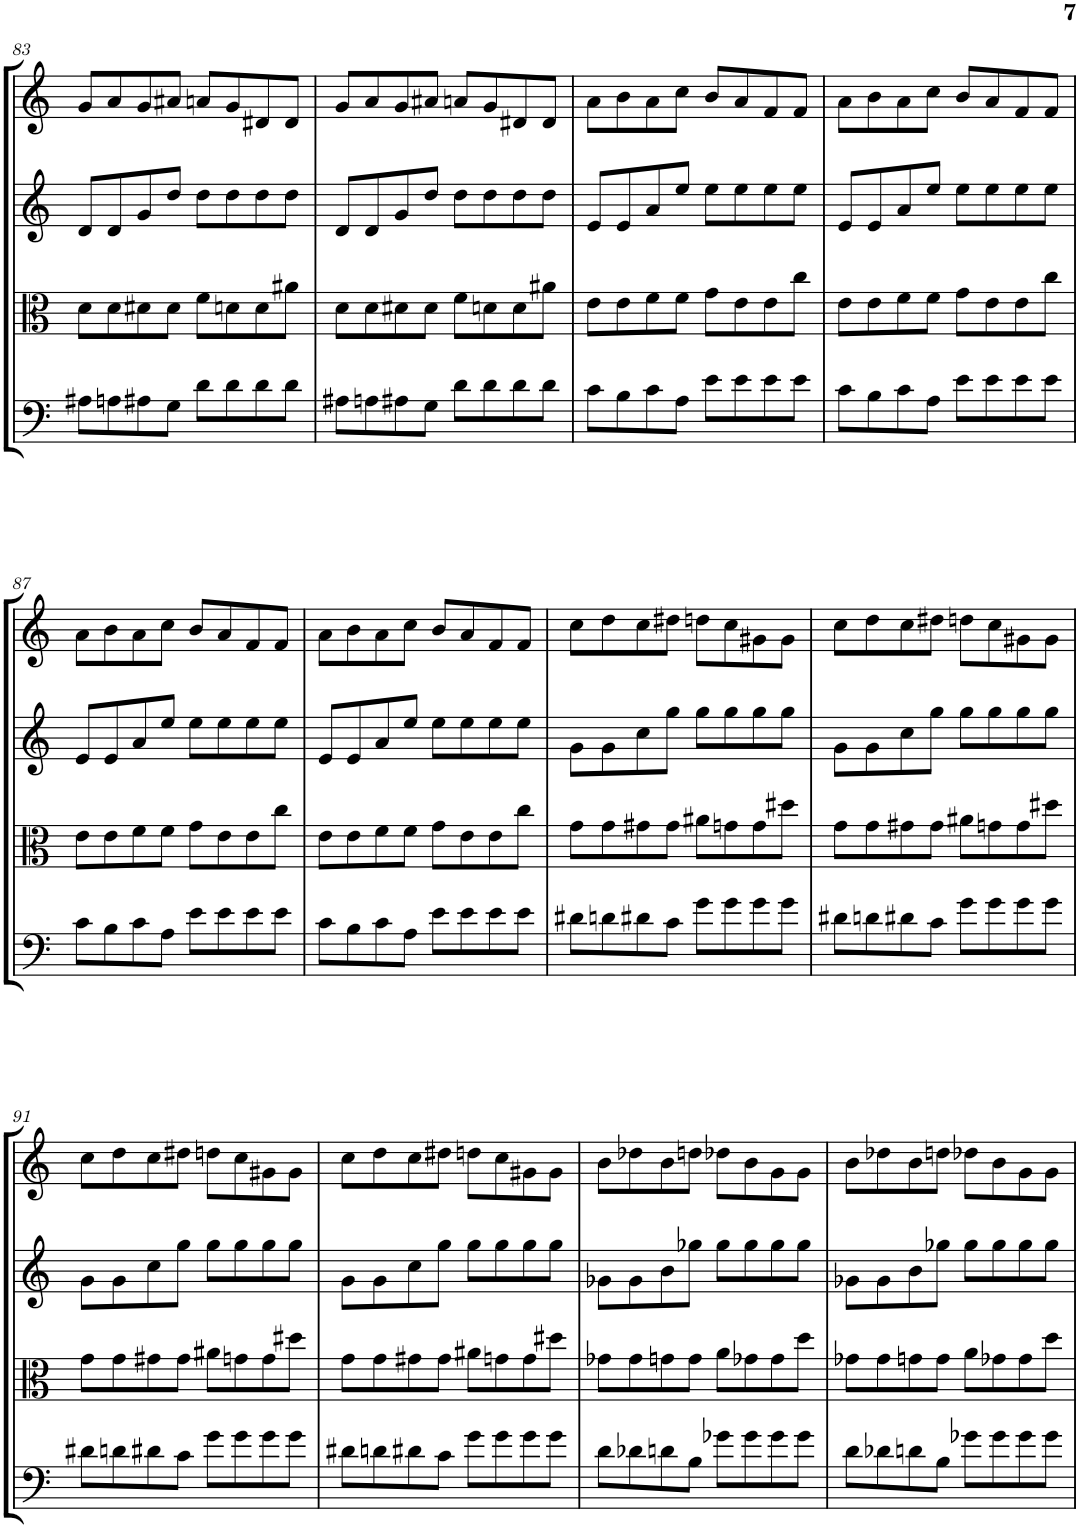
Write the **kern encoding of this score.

**kern	**kern	**kern	**kern
*part4	*part3	*part2	*part1
*staff4	*staff3	*staff2	*staff1
*I"Violoncello	*I"Viola	*I"Violin II	*I"Violin I
*I'Vc	*I'Vla	*I'Vln	*I'Vln
!!LO:PB:g=z
*clefF4	*clefC3	*clefG2	*clefG2
*k[]	*k[]	*k[]	*k[]
*M4/4	*M4/4	*M4/4	*M4/4
=83	=83	=83	=83
8A#X\L	8d\L	8d/L	8g/L
8An\	8d\	8d/	8a/
8A#X\	8d#X\	8g/	8g/
8G\J	8d#\J	8dd/J	8a#X/J
8d\L	8f\L	8dd\L	8an/L
8d\	8dn\	8dd\	8g/
8d\	8d\	8dd\	8d#X/
8d\J	8a#X\J	8dd\J	8d#/J
=84	=84	=84	=84
8A#X\L	8d\L	8d/L	8g/L
8An\	8d\	8d/	8a/
8A#X\	8d#X\	8g/	8g/
8G\J	8d#\J	8dd/J	8a#X/J
8d\L	8f\L	8dd\L	8an/L
8d\	8dn\	8dd\	8g/
8d\	8d\	8dd\	8d#X/
8d\J	8a#X\J	8dd\J	8d#/J
=85	=85	=85	=85
8c\L	8e\L	8e/L	8a\L
8B\	8e\	8e/	8b\
8c\	8f\	8a/	8a\
8A\J	8f\J	8ee/J	8cc\J
8e\L	8g\L	8ee\L	8b/L
8e\	8e\	8ee\	8a/
8e\	8e\	8ee\	8f/
8e\J	8cc\J	8ee\J	8f/J
=86	=86	=86	=86
8c\L	8e\L	8e/L	8a\L
8B\	8e\	8e/	8b\
8c\	8f\	8a/	8a\
8A\J	8f\J	8ee/J	8cc\J
8e\L	8g\L	8ee\L	8b/L
8e\	8e\	8ee\	8a/
8e\	8e\	8ee\	8f/
8e\J	8cc\J	8ee\J	8f/J
!!LO:LB:g=z
=87	=87	=87	=87
8c\L	8e\L	8e/L	8a\L
8B\	8e\	8e/	8b\
8c\	8f\	8a/	8a\
8A\J	8f\J	8ee/J	8cc\J
8e\L	8g\L	8ee\L	8b/L
8e\	8e\	8ee\	8a/
8e\	8e\	8ee\	8f/
8e\J	8cc\J	8ee\J	8f/J
=88	=88	=88	=88
8c\L	8e\L	8e/L	8a\L
8B\	8e\	8e/	8b\
8c\	8f\	8a/	8a\
8A\J	8f\J	8ee/J	8cc\J
8e\L	8g\L	8ee\L	8b/L
8e\	8e\	8ee\	8a/
8e\	8e\	8ee\	8f/
8e\J	8cc\J	8ee\J	8f/J
=89	=89	=89	=89
8d#X\L	8g\L	8g\L	8cc\L
8dn\	8g\	8g\	8dd\
8d#X\	8g#X\	8cc\	8cc\
8c\J	8g#\J	8gg\J	8dd#X\J
8g\L	8a#X\L	8gg\L	8ddn\L
8g\	8gn\	8gg\	8cc\
8g\	8g\	8gg\	8g#X\
8g\J	8dd#X\J	8gg\J	8g#\J
=90	=90	=90	=90
8d#X\L	8g\L	8g\L	8cc\L
8dn\	8g\	8g\	8dd\
8d#X\	8g#X\	8cc\	8cc\
8c\J	8g#\J	8gg\J	8dd#X\J
8g\L	8a#X\L	8gg\L	8ddn\L
8g\	8gn\	8gg\	8cc\
8g\	8g\	8gg\	8g#X\
8g\J	8dd#X\J	8gg\J	8g#\J
!!LO:LB:g=z
=91	=91	=91	=91
8d#X\L	8g\L	8g\L	8cc\L
8dn\	8g\	8g\	8dd\
8d#X\	8g#X\	8cc\	8cc\
8c\J	8g#\J	8gg\J	8dd#X\J
8g\L	8a#X\L	8gg\L	8ddn\L
8g\	8gn\	8gg\	8cc\
8g\	8g\	8gg\	8g#X\
8g\J	8dd#X\J	8gg\J	8g#\J
=92	=92	=92	=92
8d#X\L	8g\L	8g\L	8cc\L
8dn\	8g\	8g\	8dd\
8d#X\	8g#X\	8cc\	8cc\
8c\J	8g#\J	8gg\J	8dd#X\J
8g\L	8a#X\L	8gg\L	8ddn\L
8g\	8gn\	8gg\	8cc\
8g\	8g\	8gg\	8g#X\
8g\J	8dd#X\J	8gg\J	8g#\J
=93	=93	=93	=93
8d\L	8g-X\L	8g-X\L	8b\L
8d-X\	8g-\	8g-\	8dd-X\
8dn\	8gn\	8b\	8b\
8B\J	8g\J	8gg-X\J	8ddn\J
8g-X\L	8a\L	8gg-\L	8dd-X\L
8g-\	8g-X\	8gg-\	8b\
8g-\	8g-\	8gg-\	8g\
8g-\J	8dd\J	8gg-\J	8g\J
=94	=94	=94	=94
8d\L	8g-X\L	8g-X\L	8b\L
8d-X\	8g-\	8g-\	8dd-X\
8dn\	8gn\	8b\	8b\
8B\J	8g\J	8gg-X\J	8ddn\J
8g-X\L	8a\L	8gg-\L	8dd-X\L
8g-\	8g-X\	8gg-\	8b\
8g-\	8g-\	8gg-\	8g\
8g-\J	8dd\J	8gg-\J	8g\J
=	=	=	=
*-	*-	*-	*-
